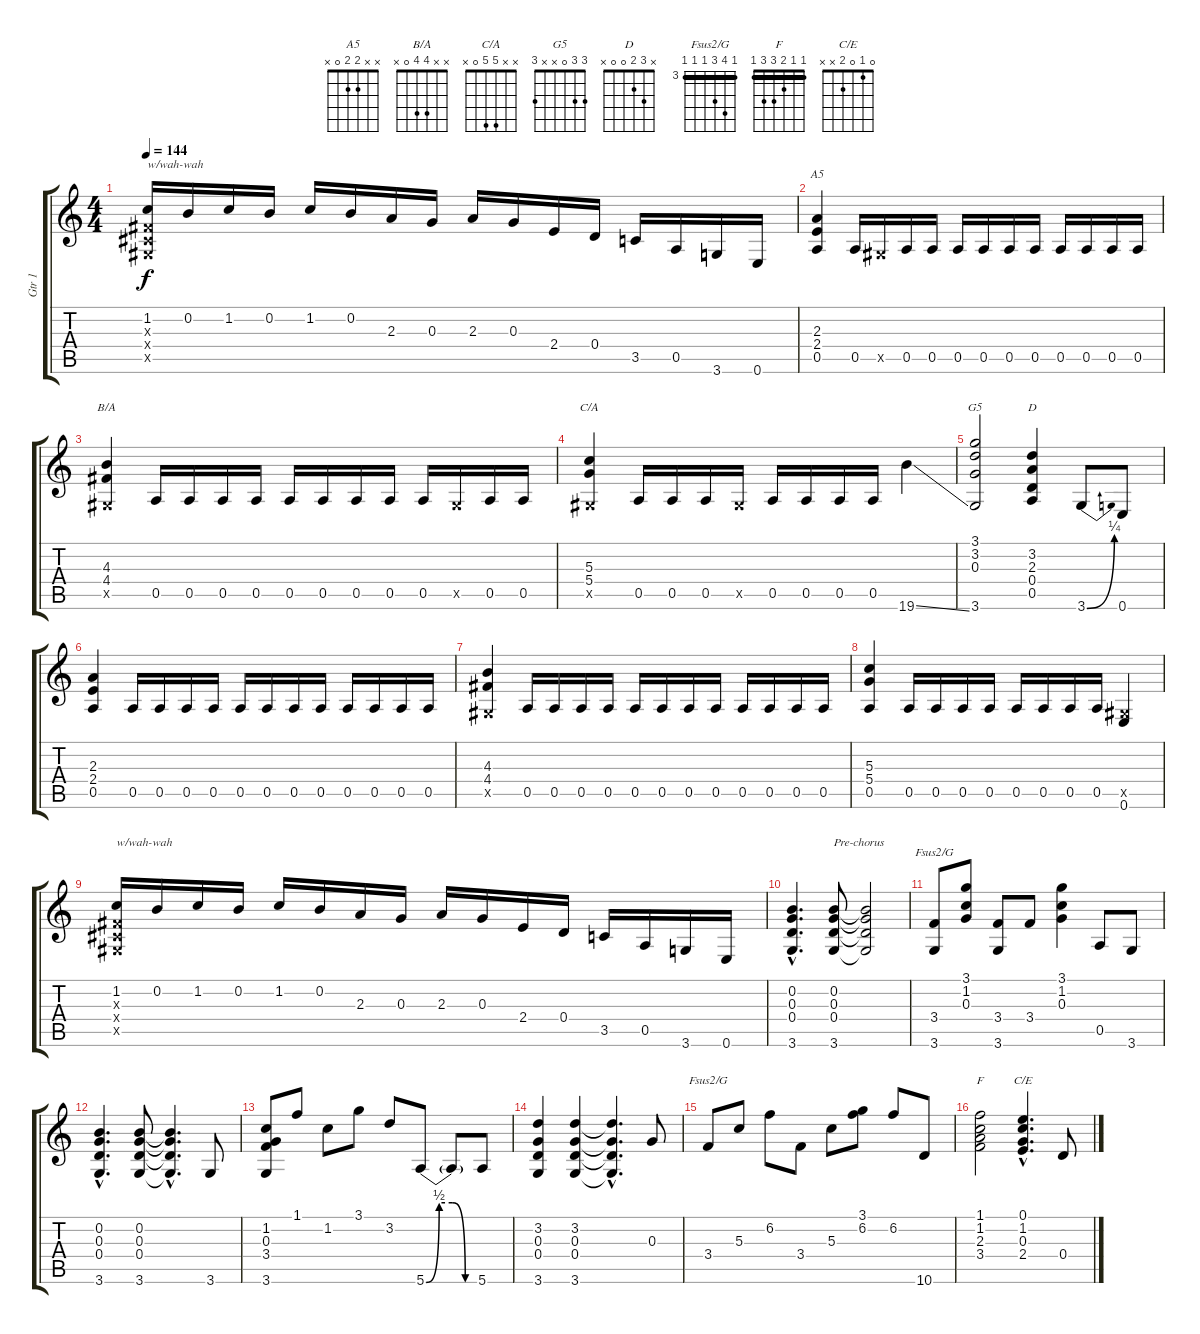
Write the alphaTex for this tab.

\track ("Gtr 1" "Gtr 1") {instrument overdrivenguitar}
\staff {score tabs}
\tuning (E4 B3 G3 D3 A2 E2) {hide}
\chord ("A5" x x 2 2 0 x)
\chord ("B/A" x x 4 4 0 x)
\chord ("C/A" x x 5 5 0 x)
\chord ("G5" 3 3 0 x x 3)
\chord ("D" x 3 2 0 0 x)
\chord ("Fsus2/G" 3 1 0 3 x 3)
\chord ("Fsus2/G" 3 6 5 3 3 3) {firstfret 3 barre 3}
\chord ("F" 1 1 2 3 3 1) {barre 1}
\chord ("C/E" 0 1 0 2 x x)
\ts (4 4)
\tempo 144
\clef g2
\ks c
(1.2 -1.3{x} -1.4{x} -1.5{x}).16{txt "w/wah-wah" dy f} 0.2.16 1.2.16 0.2.16 1.2.16 0.2.16 2.3.16 0.3.16 2.3.16 0.3.16 2.4.16 0.4.16 3.5.16 0.5.16 3.6.16 0.6.16 |
(2.3 2.4 0.5).4{ch "A5"} 0.5.16 -1.5{x}.16 0.5.16 0.5.16 0.5.16 0.5.16 0.5.16 0.5.16 0.5.16 0.5.16 0.5.16 0.5.16 |
(4.3 4.4 -1.5{x}).4{ch "B/A"} 0.5.16 0.5.16 0.5.16 0.5.16 0.5.16 0.5.16 0.5.16 0.5.16 0.5.16 -1.5{x}.16 0.5.16 0.5.16 |
(5.3 5.4 -1.5{x}).4{ch "C/A"} 0.5.16 0.5.16 0.5.16 -1.5{x}.16 0.5.16 0.5.16 0.5.16 0.5.16 19.6{ss}.4 |
(3.1 3.2 0.3 3.6).2{ch "G5"} (3.2 2.3 0.4 0.5).4{ch "D"} 3.6{be (bend 0 0 60 1)}.8 0.6.8 |
(2.3 2.4 0.5).4 0.5.16 0.5.16 0.5.16 0.5.16 0.5.16 0.5.16 0.5.16 0.5.16 0.5.16 0.5.16 0.5.16 0.5.16 |
(4.3 4.4 -1.5{x}).4 0.5.16 0.5.16 0.5.16 0.5.16 0.5.16 0.5.16 0.5.16 0.5.16 0.5.16 0.5.16 0.5.16 0.5.16 |
(5.3 5.4 0.5).4 0.5.16 0.5.16 0.5.16 0.5.16 0.5.16 0.5.16 0.5.16 0.5.16 (-1.5{x} 0.6).4 |
(1.2 -1.3{x} -1.4{x} -1.5{x}).16{txt "w/wah-wah"} 0.2.16 1.2.16 0.2.16 1.2.16 0.2.16 2.3.16 0.3.16 2.3.16 0.3.16 2.4.16 0.4.16 3.5.16 0.5.16 3.6.16 0.6.16 |
(0.2{hac} 0.3{hac} 0.4{hac} 3.6{hac}).4{d} (0.2 0.3 0.4 3.6).8{txt "Pre-chorus"} (0.2{t} 0.3{t} 0.4{t} 3.6{t}).2 |
(3.4 3.6).8{ch "Fsus2/G"} (3.1 1.2 0.3).8 (3.4 3.6).8 3.4.8 (3.1 1.2 0.3).4 0.5.8 3.6.8 |
(0.2{hac} 0.3{hac} 0.4{hac} 3.6{hac}).4{d} (0.2 0.3 0.4 3.6).8 (0.2{hac t} 0.3{hac t} 0.4{hac t} 3.6{hac t}).4{d} 3.6.8 |
(1.2 0.3 3.4 3.6).8 1.1.8 1.2.8 3.1.8 3.2.8 5.6{be (custom 0 0 15 2 30 2 45 0 60 0)}.8 5.6{t}.8 5.6.8 |
(3.2 0.3 0.4 3.6).4 (3.2 0.3 0.4 3.6).4 (3.2{hac t} 0.3{hac t} 0.4{hac t} 3.6{hac t}).4{d} 0.3.8 |
3.4.8{ch "Fsus2/G"} 5.3.8 6.2.8 3.4.8 5.3.8 (3.1 6.2).8 6.2.8 10.6.8 |
(1.1 1.2 2.3 3.4).2{ch "F"} (0.1{hac} 1.2{hac} 0.3{hac} 2.4{hac}).4{d ch "C/E"} 0.4.8
